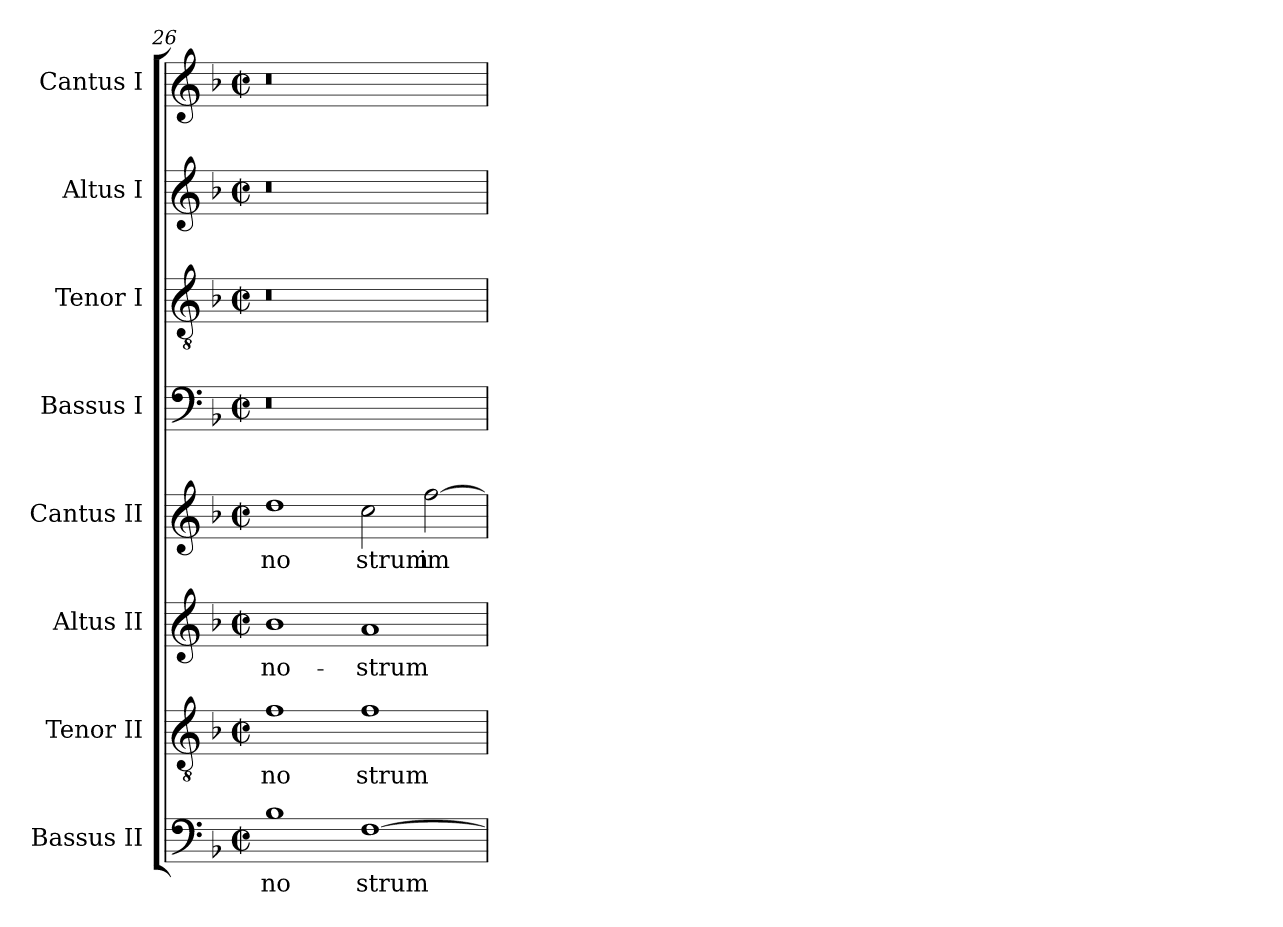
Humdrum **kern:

**kern	**text	**kern	**text	**kern	**text	**kern	**text	**kern	**kern	**kern	**kern
*part8	*part8	*part7	*part7	*part6	*part6	*part5	*part5	*part4	*part3	*part2	*part1
*staff8	*staff8	*staff7	*staff7	*staff6	*staff6	*staff5	*staff5	*staff4	*staff3	*staff2	*staff1
*I"Bassus II	*	*I"Tenor II	*	*I"Altus II	*	*I"Cantus II	*	*I"Bassus I	*I"Tenor I	*I"Altus I	*I"Cantus I
*clefF4	*	*clefGv2	*	*clefG2	*	*clefG2	*	*clefF4	*clefGv2	*clefG2	*clefG2
*k[b-]	*	*k[b-]	*	*k[b-]	*	*k[b-]	*	*k[b-]	*k[b-]	*k[b-]	*k[b-]
*F:	*	*F:	*	*F:	*	*F:	*	*F:	*F:	*F:	*F:
*M2/2	*	*M2/2	*	*M2/2	*	*M2/2	*	*M2/2	*M2/2	*M2/2	*M2/2
*met(c|)	*	*met(c|)	*	*met(c|)	*	*met(c|)	*	*met(c|)	*met(c|)	*met(c|)	*met(c|)
=26	=26	=26	=26	=26	=26	=26	=26	=26	=26	=26	=26
!	!LO:LY:b:cj	!	!LO:LY:b:cj	!	!LO:LY:b:cj	!	!LO:LY:b:cj	!	!	!	!
1B-	no	1f	no	1b-	no-	1dd	no	0r	0r	0r	0r
!	!LO:LY:b	!	!LO:LY:b:cj	!	!LO:LY:b:cj	!	!LO:LY:b:cj	!	!	!	!
[>1F	strum	1f	strum	1a	-strum	2cc\	strum	.	.	.	.
!	!	!	!	!	!	!	!LO:LY:b	!	!	!	!
.	.	.	.	.	.	[>2ff\	im	.	.	.	.
=	=	=	=	=	=	=	=	=	=	=	=
*-	*-	*-	*-	*-	*-	*-	*-	*-	*-	*-	*-
